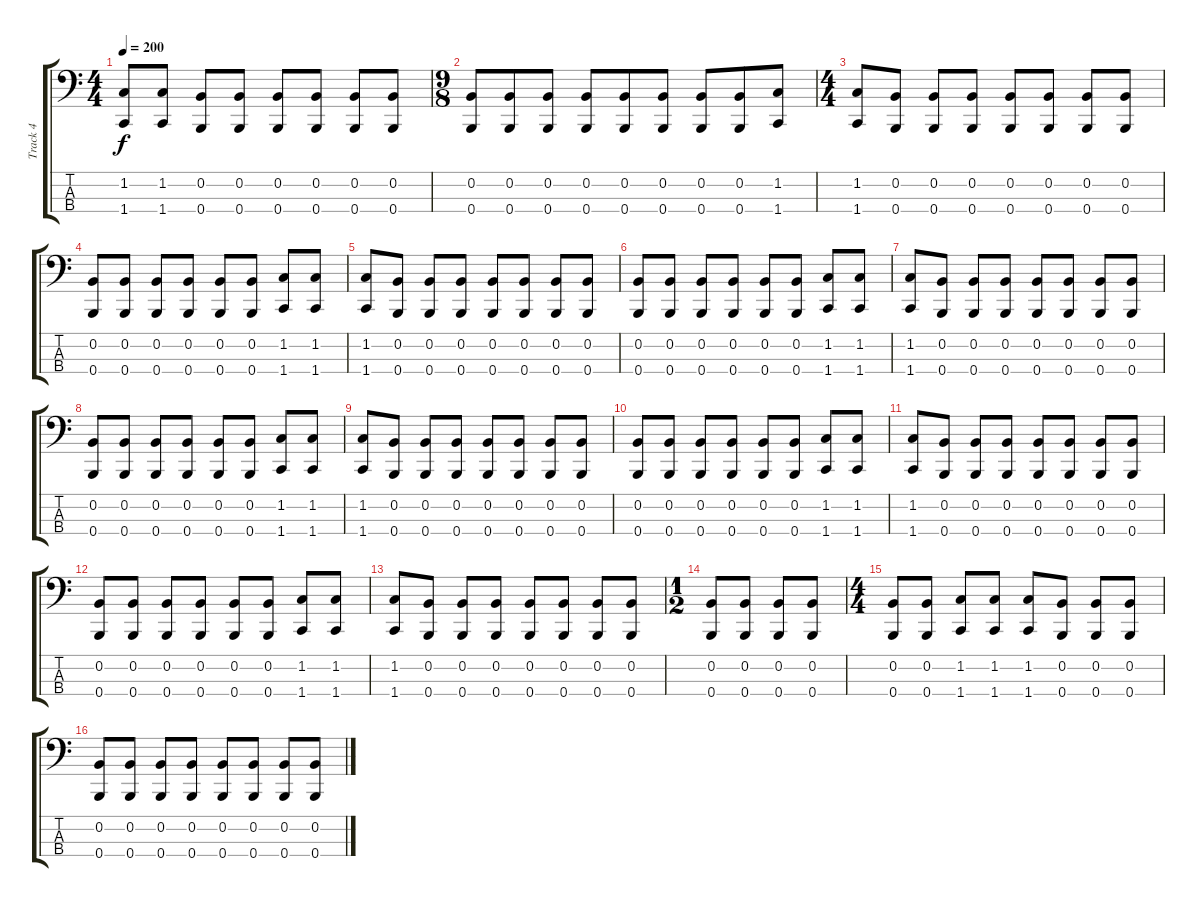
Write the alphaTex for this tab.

\track ("Track 4" "Track 4") {instrument electricbasspick}
\staff {score tabs}
\tuning (E2 B1 Gb1 B0) {hide}
\ts (4 4)
\tempo 200
\clef f4
\ks c
(1.2 1.4).8{dy f} (1.2 1.4).8 (0.2 0.4).8 (0.2 0.4).8 (0.2 0.4).8 (0.2 0.4).8 (0.2 0.4).8 (0.2 0.4).8 |
\ts (9 8)
(0.2 0.4).8 (0.2 0.4).8 (0.2 0.4).8 (0.2 0.4).8 (0.2 0.4).8 (0.2 0.4).8 (0.2 0.4).8 (0.2 0.4).8 (1.2 1.4).8 |
\ts (4 4)
(1.2 1.4).8 (0.2 0.4).8 (0.2 0.4).8 (0.2 0.4).8 (0.2 0.4).8 (0.2 0.4).8 (0.2 0.4).8 (0.2 0.4).8 |
(0.2 0.4).8 (0.2 0.4).8 (0.2 0.4).8 (0.2 0.4).8 (0.2 0.4).8 (0.2 0.4).8 (1.2 1.4).8 (1.2 1.4).8 |
(1.2 1.4).8 (0.2 0.4).8 (0.2 0.4).8 (0.2 0.4).8 (0.2 0.4).8 (0.2 0.4).8 (0.2 0.4).8 (0.2 0.4).8 |
(0.2 0.4).8 (0.2 0.4).8 (0.2 0.4).8 (0.2 0.4).8 (0.2 0.4).8 (0.2 0.4).8 (1.2 1.4).8 (1.2 1.4).8 |
(1.2 1.4).8 (0.2 0.4).8 (0.2 0.4).8 (0.2 0.4).8 (0.2 0.4).8 (0.2 0.4).8 (0.2 0.4).8 (0.2 0.4).8 |
(0.2 0.4).8 (0.2 0.4).8 (0.2 0.4).8 (0.2 0.4).8 (0.2 0.4).8 (0.2 0.4).8 (1.2 1.4).8 (1.2 1.4).8 |
(1.2 1.4).8 (0.2 0.4).8 (0.2 0.4).8 (0.2 0.4).8 (0.2 0.4).8 (0.2 0.4).8 (0.2 0.4).8 (0.2 0.4).8 |
(0.2 0.4).8 (0.2 0.4).8 (0.2 0.4).8 (0.2 0.4).8 (0.2 0.4).8 (0.2 0.4).8 (1.2 1.4).8 (1.2 1.4).8 |
(1.2 1.4).8 (0.2 0.4).8 (0.2 0.4).8 (0.2 0.4).8 (0.2 0.4).8 (0.2 0.4).8 (0.2 0.4).8 (0.2 0.4).8 |
(0.2 0.4).8 (0.2 0.4).8 (0.2 0.4).8 (0.2 0.4).8 (0.2 0.4).8 (0.2 0.4).8 (1.2 1.4).8 (1.2 1.4).8 |
(1.2 1.4).8 (0.2 0.4).8 (0.2 0.4).8 (0.2 0.4).8 (0.2 0.4).8 (0.2 0.4).8 (0.2 0.4).8 (0.2 0.4).8 |
\ts (1 2)
(0.2 0.4).8 (0.2 0.4).8 (0.2 0.4).8 (0.2 0.4).8 |
\ts (4 4)
(0.2 0.4).8 (0.2 0.4).8 (1.2 1.4).8 (1.2 1.4).8 (1.2 1.4).8 (0.2 0.4).8 (0.2 0.4).8 (0.2 0.4).8 |
(0.2 0.4).8 (0.2 0.4).8 (0.2 0.4).8 (0.2 0.4).8 (0.2 0.4).8 (0.2 0.4).8 (0.2 0.4).8 (0.2 0.4).8
